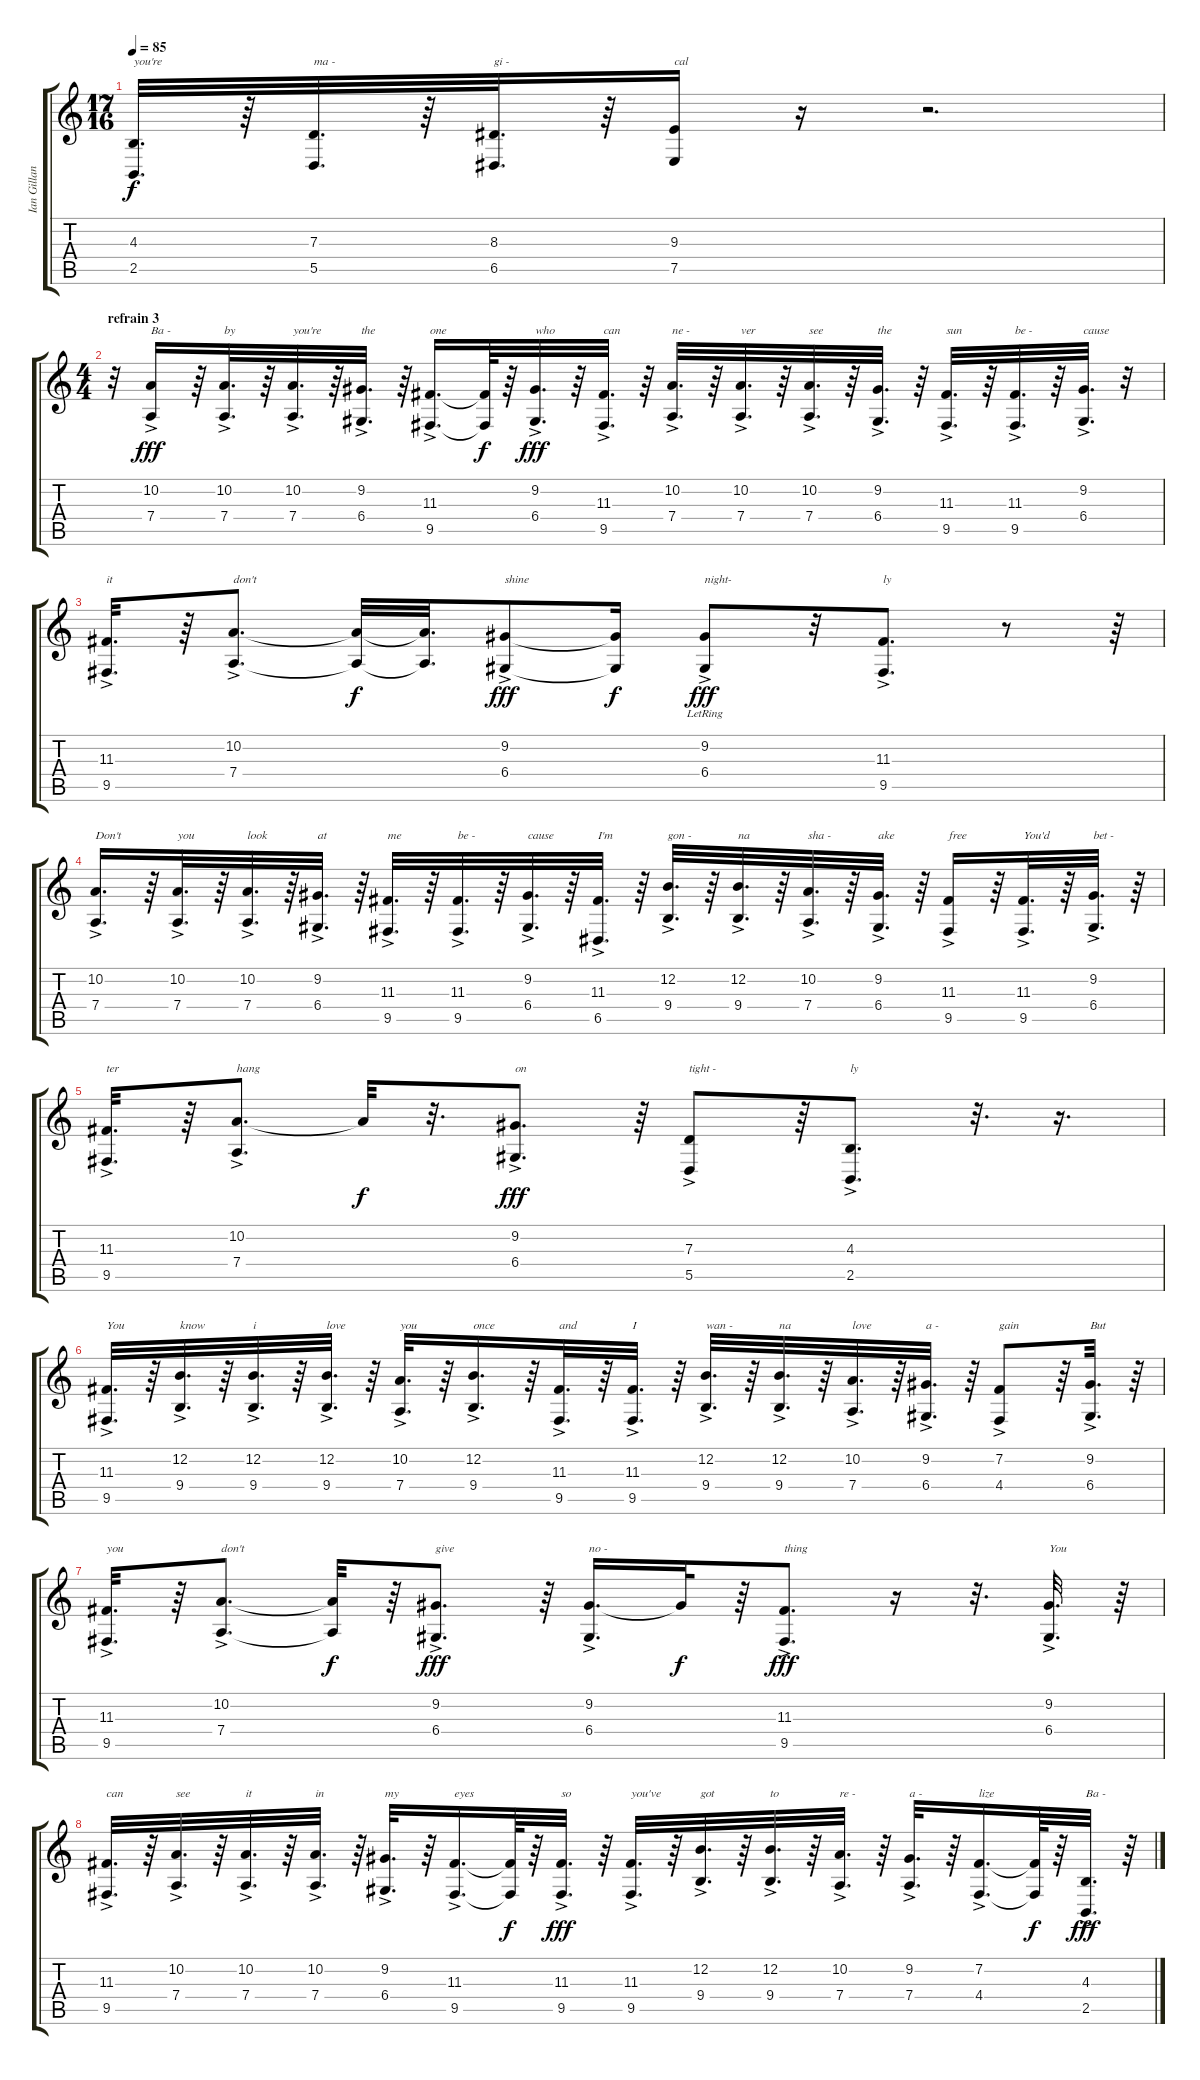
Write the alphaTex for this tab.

\track ("Ian Gillan" "Ian Gillan") {instrument choiraahs}
\staff {score tabs}
\tuning (E4 B3 G3 D3 A2 E2) {hide}
\ts (17 16)
\tempo 85
\clef g2
\ks c
(4.3 2.5).32{d txt "you're" dy f} r.64 (7.3 5.5).32{d txt "ma -"} r.64 (8.3 6.5).32{d txt "gi -"} r.64 (9.3 7.5).16{txt "cal"} r.16 r.2{d} |
\ts (4 4)
\section ("" "refrain 3")
r.32 (10.2{ac} 7.4{ac}).16{txt "Ba -" dy fff} r.64 (10.2{ac} 7.4{ac}).32{d txt "by"} r.64 (10.2{ac} 7.4{ac}).32{d txt "you're"} r.64 (9.2{ac} 6.4{ac}).32{d txt "the"} r.64 (11.3{ac} 9.5{ac}).16{d txt "one"} (11.3{t} 9.5{t}).64{dy f} r.64 (9.2{ac} 6.4{ac}).32{d txt "who" dy fff} r.64 (11.3{ac} 9.5{ac}).32{d txt "can"} r.64 (10.2{ac} 7.4{ac}).32{d txt "ne -"} r.64 (10.2{ac} 7.4{ac}).32{d txt "ver"} r.64 (10.2{ac} 7.4{ac}).32{d txt "see"} r.64 (9.2{ac} 6.4{ac}).32{d txt "the"} r.64 (11.3{ac} 9.5{ac}).32{d txt "sun"} r.64 (11.3{ac} 9.5{ac}).32{d txt "be -"} r.64 (9.2{ac} 6.4{ac}).32{d txt "cause"} r.32 |
(11.3{ac} 9.5{ac}).32{d txt "it"} r.64 (10.2{ac} 7.4{ac}).8{d txt "don't"} (10.2{t} 7.4{t}).32{dy f} (10.2{t} 7.4{t}).32{d} (9.2{ac} 6.4{ac}).8{txt "shine" dy fff} (9.2{t} 6.4{t}).16{dy f} (9.2{ac lr} 6.4{ac}).8{txt "night-" dy fff} r.32 (11.3{ac} 9.5{ac}).8{d txt "ly"} r.8 r.64 |
(10.2{ac} 7.4{ac}).16{d txt "Don't"} r.64 (10.2{ac} 7.4{ac}).32{d txt "you"} r.64 (10.2{ac} 7.4{ac}).32{d txt "look"} r.64 (9.2{ac} 6.4{ac}).32{d txt "at"} r.64 (11.3{ac} 9.5{ac}).32{d txt "me"} r.64 (11.3{ac} 9.5{ac}).32{d txt "be -"} r.64 (9.2{ac} 6.4{ac}).32{d txt "cause"} r.64 (11.3{ac} 6.5{ac}).32{d txt "I'm"} r.64 (12.2{ac} 9.4{ac}).32{d txt "gon -"} r.64 (12.2{ac} 9.4{ac}).32{d txt "na"} r.64 (10.2{ac} 7.4{ac}).32{d txt "sha -"} r.64 (9.2{ac} 6.4{ac}).32{d txt "ake"} r.64 (11.3{ac} 9.5{ac}).16{txt "free"} r.64 (11.3{ac} 9.5{ac}).32{d txt "You'd"} r.64 (9.2{ac} 6.4{ac}).32{d txt "bet -"} r.64 |
(11.3{ac} 9.5{ac}).32{d txt "ter"} r.64 (10.2{ac} 7.4{ac}).8{d txt "hang"} 10.2{t}.32{dy f} r.32{d} (9.2{ac} 6.4{ac}).8{d txt "on" dy fff} r.64 (7.3{ac} 5.5{ac}).8{txt "tight -"} r.64 (4.3{ac} 2.5{ac}).8{d txt "ly"} r.32{d} r.16{d} |
(11.3{ac} 9.5{ac}).32{d txt "You"} r.64 (12.2{ac} 9.4{ac}).32{d txt "know"} r.64 (12.2{ac} 9.4{ac}).32{d txt "i"} r.64 (12.2{ac} 9.4{ac}).32{d txt "love"} r.64 (10.2{ac} 7.4{ac}).32{d txt "you"} r.64 (12.2{ac} 9.4{ac}).16{d txt "once"} r.64 (11.3{ac} 9.5{ac}).32{d txt "and"} r.64 (11.3{ac} 9.5{ac}).32{d txt "I"} r.64 (12.2{ac} 9.4{ac}).32{d txt "wan -"} r.64 (12.2{ac} 9.4{ac}).32{d txt "na"} r.64 (10.2{ac} 7.4{ac}).32{d txt "love"} r.64 (9.2{ac} 6.4{ac}).32{d txt "a -"} r.64 (7.2{ac} 4.4{ac}).8{txt "gain"} r.64 (9.2{ac} 6.4{ac}).32{d txt "But"} r.64 |
(11.3{ac} 9.5{ac}).32{d txt "you"} r.64 (10.2{ac} 7.4{ac}).8{d txt "don't"} (10.2{t} 7.4{t}).32{dy f} r.64 (9.2{ac} 6.4{ac}).8{d txt "give" dy fff} r.64 (9.2{ac} 6.4{ac}).16{d txt "no -"} 9.2{t}.32{dy f} r.64 (11.3{ac} 9.5{ac}).8{d txt "thing" dy fff} r.16 r.32{d} (9.2{ac} 6.4{ac}).32{d txt "You"} r.64 |
(11.3{ac} 9.5{ac}).32{d txt "can"} r.64 (10.2{ac} 7.4{ac}).32{d txt "see"} r.64 (10.2{ac} 7.4{ac}).32{d txt "it"} r.64 (10.2{ac} 7.4{ac}).32{d txt "in"} r.64 (9.2{ac} 6.4{ac}).32{d txt "my"} r.64 (11.3{ac} 9.5{ac}).16{d txt "eyes"} (11.3{t} 9.5{t}).64{dy f} r.64 (11.3{ac} 9.5{ac}).32{d txt "so" dy fff} r.64 (11.3{ac} 9.5{ac}).32{d txt "you've"} r.64 (12.2{ac} 9.4{ac}).32{d txt "got"} r.64 (12.2{ac} 9.4{ac}).32{d txt "to"} r.64 (10.2{ac} 7.4{ac}).32{d txt "re -"} r.64 (9.2{ac} 7.4{ac}).32{d txt "a -"} r.64 (7.2{ac} 4.4{ac}).16{d txt "lize"} (7.2{t} 4.4{t}).64{dy f} r.64 (4.3{ac} 2.5{ac}).32{d txt "Ba -" dy fff} r.64
